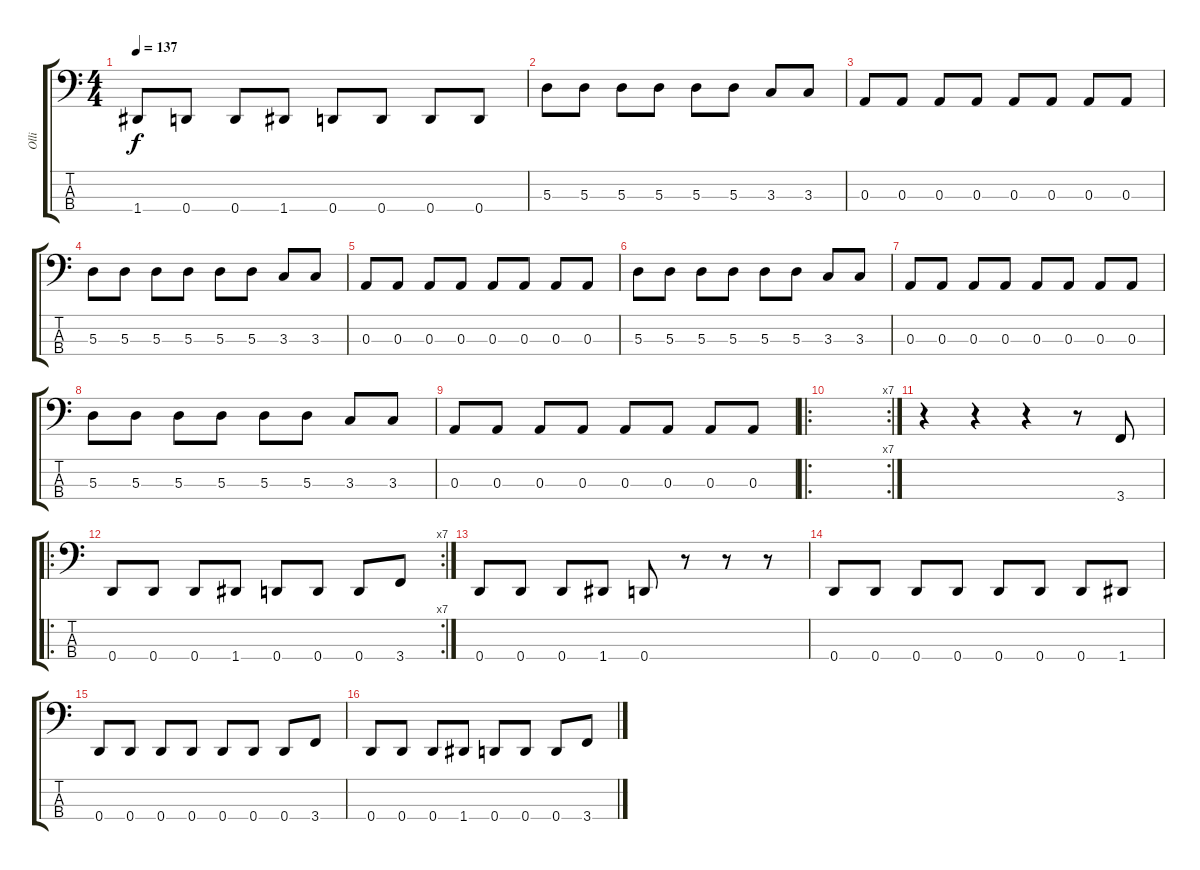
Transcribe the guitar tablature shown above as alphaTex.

\track ("Olli" "Olli") {instrument electricbassfinger}
\staff {score tabs}
\tuning (G2 D2 A1 D1) {hide}
\ts (4 4)
\tempo 137
\clef f4
\ks c
1.4.8{dy f} 0.4.8 0.4.8 1.4.8 0.4.8 0.4.8 0.4.8 0.4.8 |
5.3.8 5.3.8 5.3.8 5.3.8 5.3.8 5.3.8 3.3.8 3.3.8 |
0.3.8 0.3.8 0.3.8 0.3.8 0.3.8 0.3.8 0.3.8 0.3.8 |
5.3.8 5.3.8 5.3.8 5.3.8 5.3.8 5.3.8 3.3.8 3.3.8 |
0.3.8 0.3.8 0.3.8 0.3.8 0.3.8 0.3.8 0.3.8 0.3.8 |
5.3.8 5.3.8 5.3.8 5.3.8 5.3.8 5.3.8 3.3.8 3.3.8 |
0.3.8 0.3.8 0.3.8 0.3.8 0.3.8 0.3.8 0.3.8 0.3.8 |
5.3.8 5.3.8 5.3.8 5.3.8 5.3.8 5.3.8 3.3.8 3.3.8 |
0.3.8 0.3.8 0.3.8 0.3.8 0.3.8 0.3.8 0.3.8 0.3.8 |
\ro
\rc 7
|
r.4 r.4 r.4 r.8 3.4.8 |
\ro
\rc 7
0.4.8 0.4.8 0.4.8 1.4.8 0.4.8 0.4.8 0.4.8 3.4.8 |
0.4.8 0.4.8 0.4.8 1.4.8 0.4.8 r.8 r.8 r.8 |
0.4.8 0.4.8 0.4.8 0.4.8 0.4.8 0.4.8 0.4.8 1.4.8 |
0.4.8 0.4.8 0.4.8 0.4.8 0.4.8 0.4.8 0.4.8 3.4.8 |
0.4.8 0.4.8 0.4.8 1.4.8 0.4.8 0.4.8 0.4.8 3.4.8
